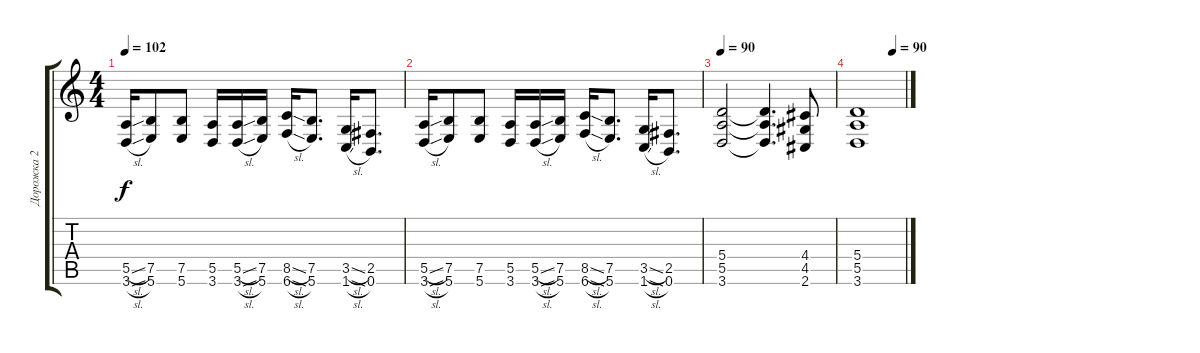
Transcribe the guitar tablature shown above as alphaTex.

\track ("Дорожка 2" "Дорожка 2") {instrument distortionguitar}
\staff {score tabs}
\tuning (B3 Gb3 D3 A2 E2 B1) {hide}
\ts (4 4)
\tempo 102
\clef g2
\ks c
(5.5{sl} 3.6{sl}).16{dy f} (7.5 5.6).8 (7.5 5.6).8 (5.5 3.6).16 (5.5{sl} 3.6{sl}).16 (7.5 5.6).16 (8.5{sl} 6.6{sl}).16 (7.5 5.6).8{d} (3.5{sl} 1.6{sl}).16 (2.5 0.6).8{d} |
(5.5{sl} 3.6{sl}).16 (7.5 5.6).8 (7.5 5.6).8 (5.5 3.6).16 (5.5{sl} 3.6{sl}).16 (7.5 5.6).16 (8.5{sl} 6.6{sl}).16 (7.5 5.6).8{d} (3.5{sl} 1.6{sl}).16 (2.5 0.6).8{d} |
\tempo 90
(5.4 5.5 3.6).2 (5.4{t} 5.5{t} 3.6{t}).4{d} (4.4 4.5 2.6).8 |
\tempo (90 0.75)
(5.4 5.5 3.6).1
